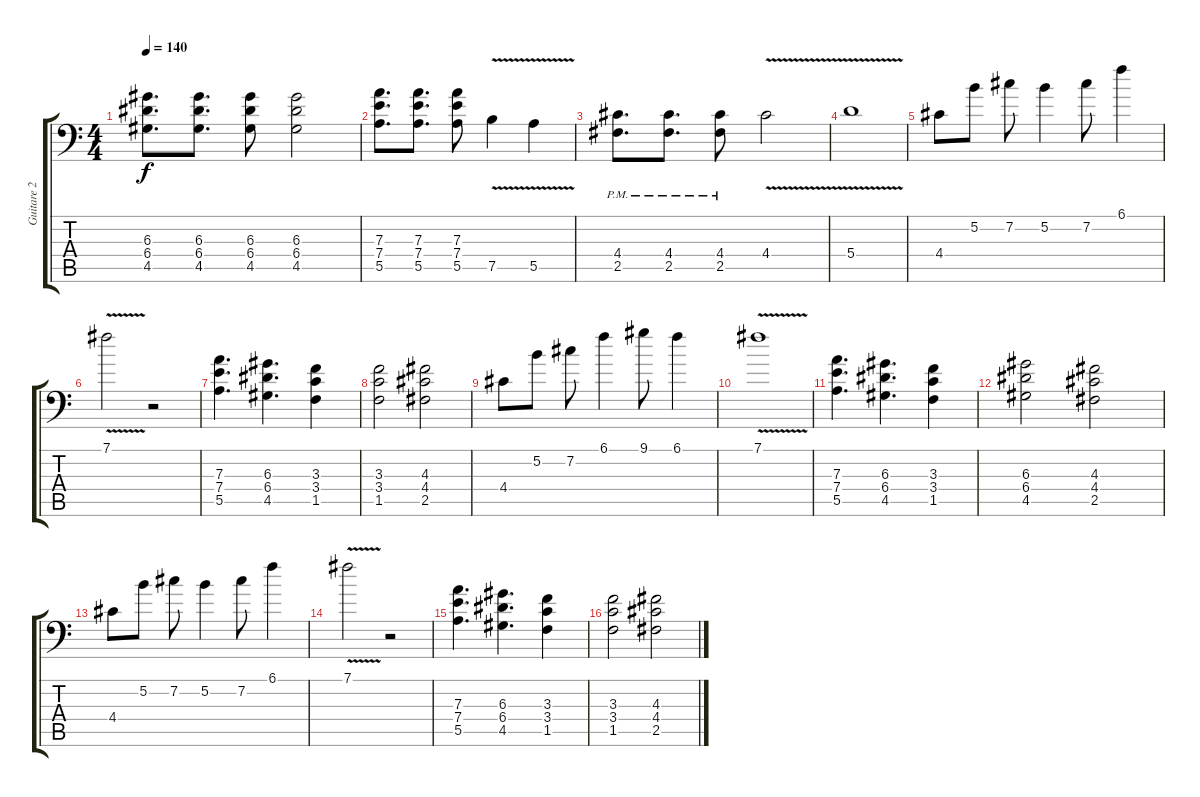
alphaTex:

\track ("Guitare 2" "Guitare 2") {instrument distortionguitar}
\staff {score tabs}
\tuning (B3 Gb3 D3 A2 E2 A1) {hide}
\ts (4 4)
\tempo 140
\clef f4
\ks c
(6.3 6.4 4.5).8{d dy f} (6.3 6.4 4.5).8{d} (6.3 6.4 4.5).8 (6.3 6.4 4.5).2 |
(7.3 7.4 5.5).8{d} (7.3 7.4 5.5).8{d} (7.3 7.4 5.5).8 7.5{v}.4 5.5{v}.4 |
(4.4{pm} 2.5{pm}).8{d} (4.4{pm} 2.5{pm}).8{d} (4.4{pm} 2.5{pm}).8 4.4{v}.2 |
5.4{v}.1 |
4.4.8 5.2.8 7.2.8 5.2.4 7.2.8 6.1.4 |
7.1{v}.2 r.2 |
(7.3 7.4 5.5).4{d} (6.3 6.4 4.5).4{d} (3.3 3.4 1.5).4 |
(3.3 3.4 1.5).2 (4.3 4.4 2.5).2 |
4.4.8 5.2.8 7.2.8 6.1.4 9.1.8 6.1.4 |
7.1{v}.1 |
(7.3 7.4 5.5).4{d} (6.3 6.4 4.5).4{d} (3.3 3.4 1.5).4 |
(6.3 6.4 4.5).2 (4.3 4.4 2.5).2 |
4.4.8 5.2.8 7.2.8 5.2.4 7.2.8 6.1.4 |
7.1{v}.2 r.2 |
(7.3 7.4 5.5).4{d} (6.3 6.4 4.5).4{d} (3.3 3.4 1.5).4 |
(3.3 3.4 1.5).2 (4.3 4.4 2.5).2
